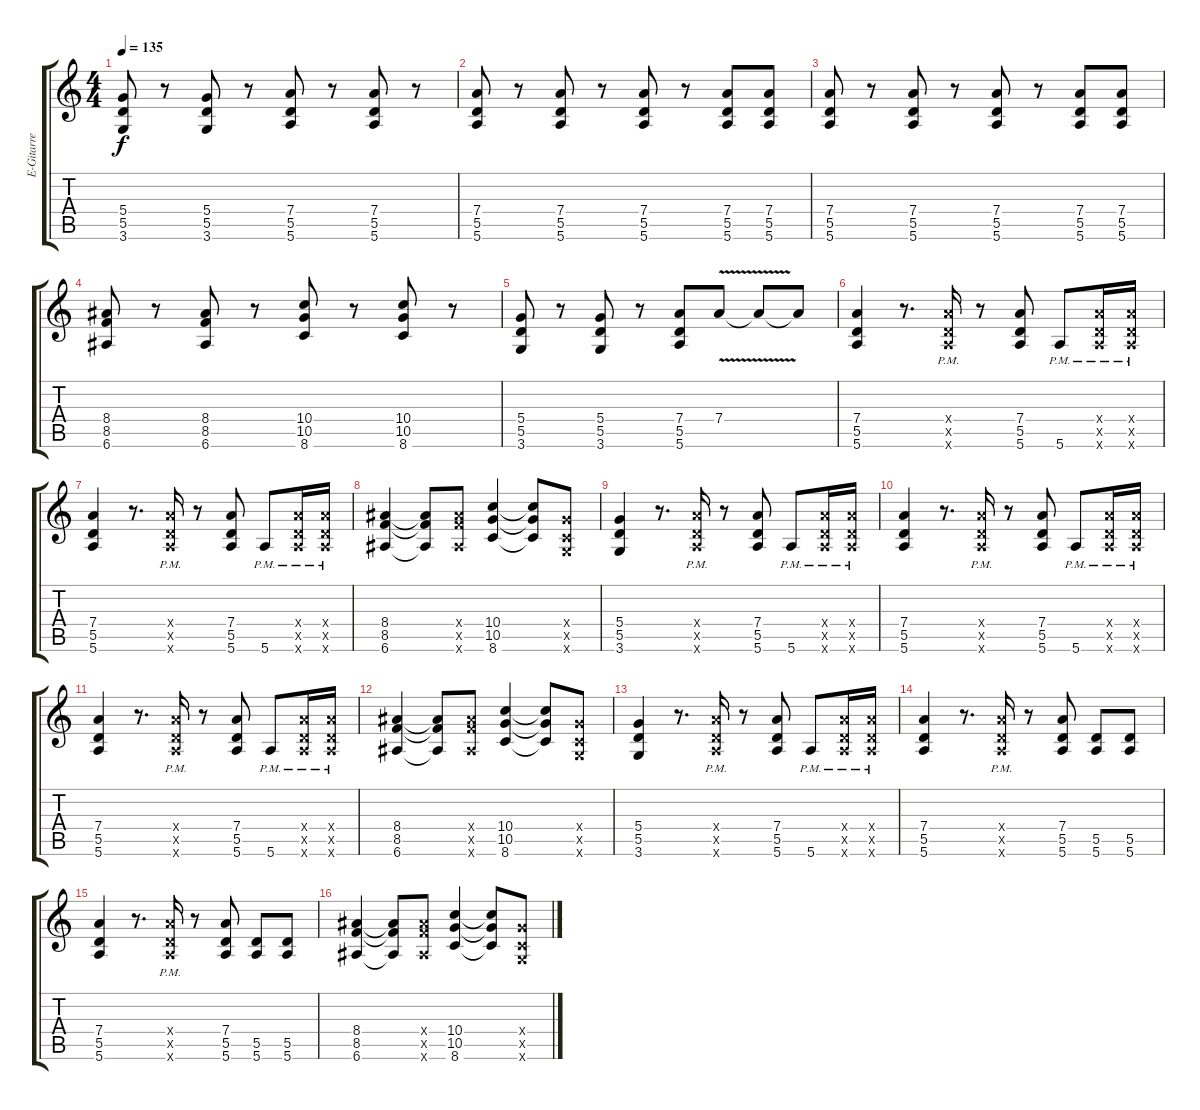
\track ("E-Gitarre" "E-Gitarre") {instrument distortionguitar}
\staff {score tabs}
\tuning (E4 B3 G3 D3 A2 E2) {hide}
\ts (4 4)
\tempo 135
\clef g2
\ks c
(5.4 5.5 3.6).8{dy f} r.8 (5.4 5.5 3.6).8 r.8 (7.4 5.5 5.6).8 r.8 (7.4 5.5 5.6).8 r.8 |
(7.4 5.5 5.6).8{volume 12} r.8 (7.4 5.5 5.6).8 r.8 (7.4 5.5 5.6).8 r.8 (7.4 5.5 5.6).8 (7.4 5.5 5.6).8 |
(7.4 5.5 5.6).8{volume 12} r.8 (7.4 5.5 5.6).8 r.8 (7.4 5.5 5.6).8 r.8 (7.4 5.5 5.6).8 (7.4 5.5 5.6).8 |
(8.4 8.5 6.6).8 r.8 (8.4 8.5 6.6).8 r.8 (10.4 10.5 8.6).8 r.8 (10.4 10.5 8.6).8 r.8 |
(5.4 5.5 3.6).8 r.8 (5.4 5.5 3.6).8 r.8 (7.4 5.5 5.6).8 7.4{v}.8 7.4{t}.8 7.4{t}.8 |
(7.4 5.5 5.6).4 r.8{d} (7.4{pm x} 5.5{pm x} 5.6{pm x}).16 r.8 (7.4 5.5 5.6).8 5.6{pm}.8 (7.4{pm x} 5.5{pm x} 5.6{pm x}).16 (7.4{pm x} 5.5{pm x} 5.6{pm x}).16 |
(7.4 5.5 5.6).4 r.8{d} (7.4{pm x} 5.5{pm x} 5.6{pm x}).16 r.8 (7.4 5.5 5.6).8 5.6{pm}.8 (7.4{pm x} 5.5{pm x} 5.6{pm x}).16 (7.4{pm x} 5.5{pm x} 5.6{pm x}).16 |
(8.4 8.5 6.6).4 (8.4{t} 8.5{t} 6.6{t}).8 (8.4{x} 8.5{x} 6.6{x}).8 (10.4 10.5 8.6).4 (10.4{t} 10.5{t} 8.6{t}).8 (5.4{x} 3.5{x} 3.6{x}).8 |
(5.4 5.5 3.6).4 r.8{d} (7.4{pm x} 5.5{pm x} 5.6{pm x}).16 r.8 (7.4 5.5 5.6).8 5.6{pm}.8 (7.4{pm x} 5.5{pm x} 5.6{pm x}).16 (7.4{pm x} 5.5{pm x} 5.6{pm x}).16 |
(7.4 5.5 5.6).4 r.8{d} (7.4{pm x} 5.5{pm x} 5.6{pm x}).16 r.8 (7.4 5.5 5.6).8 5.6{pm}.8 (7.4{pm x} 5.5{pm x} 5.6{pm x}).16 (7.4{pm x} 5.5{pm x} 5.6{pm x}).16 |
(7.4 5.5 5.6).4 r.8{d} (7.4{pm x} 5.5{pm x} 5.6{pm x}).16 r.8 (7.4 5.5 5.6).8 5.6{pm}.8 (7.4{pm x} 5.5{pm x} 5.6{pm x}).16 (7.4{pm x} 5.5{pm x} 5.6{pm x}).16 |
(8.4 8.5 6.6).4 (8.4{t} 8.5{t} 6.6{t}).8 (8.4{x} 8.5{x} 6.6{x}).8 (10.4 10.5 8.6).4 (10.4{t} 10.5{t} 8.6{t}).8 (5.4{x} 3.5{x} 3.6{x}).8 |
(5.4 5.5 3.6).4 r.8{d} (7.4{pm x} 5.5{pm x} 5.6{pm x}).16 r.8 (7.4 5.5 5.6).8 5.6{pm}.8 (7.4{pm x} 5.5{pm x} 5.6{pm x}).16 (7.4{pm x} 5.5{pm x} 5.6{pm x}).16 |
(7.4 5.5 5.6).4 r.8{d} (7.4{pm x} 5.5{pm x} 5.6{pm x}).16 r.8 (7.4 5.5 5.6).8 (5.5 5.6).8 (5.5 5.6).8 |
(7.4 5.5 5.6).4 r.8{d} (7.4{pm x} 5.5{pm x} 5.6{pm x}).16 r.8 (7.4 5.5 5.6).8 (5.5 5.6).8 (5.5 5.6).8 |
(8.4 8.5 6.6).4 (8.4{t} 8.5{t} 6.6{t}).8 (8.4{x} 8.5{x} 6.6{x}).8 (10.4 10.5 8.6).4 (10.4{t} 10.5{t} 8.6{t}).8 (5.4{x} 3.5{x} 3.6{x}).8
